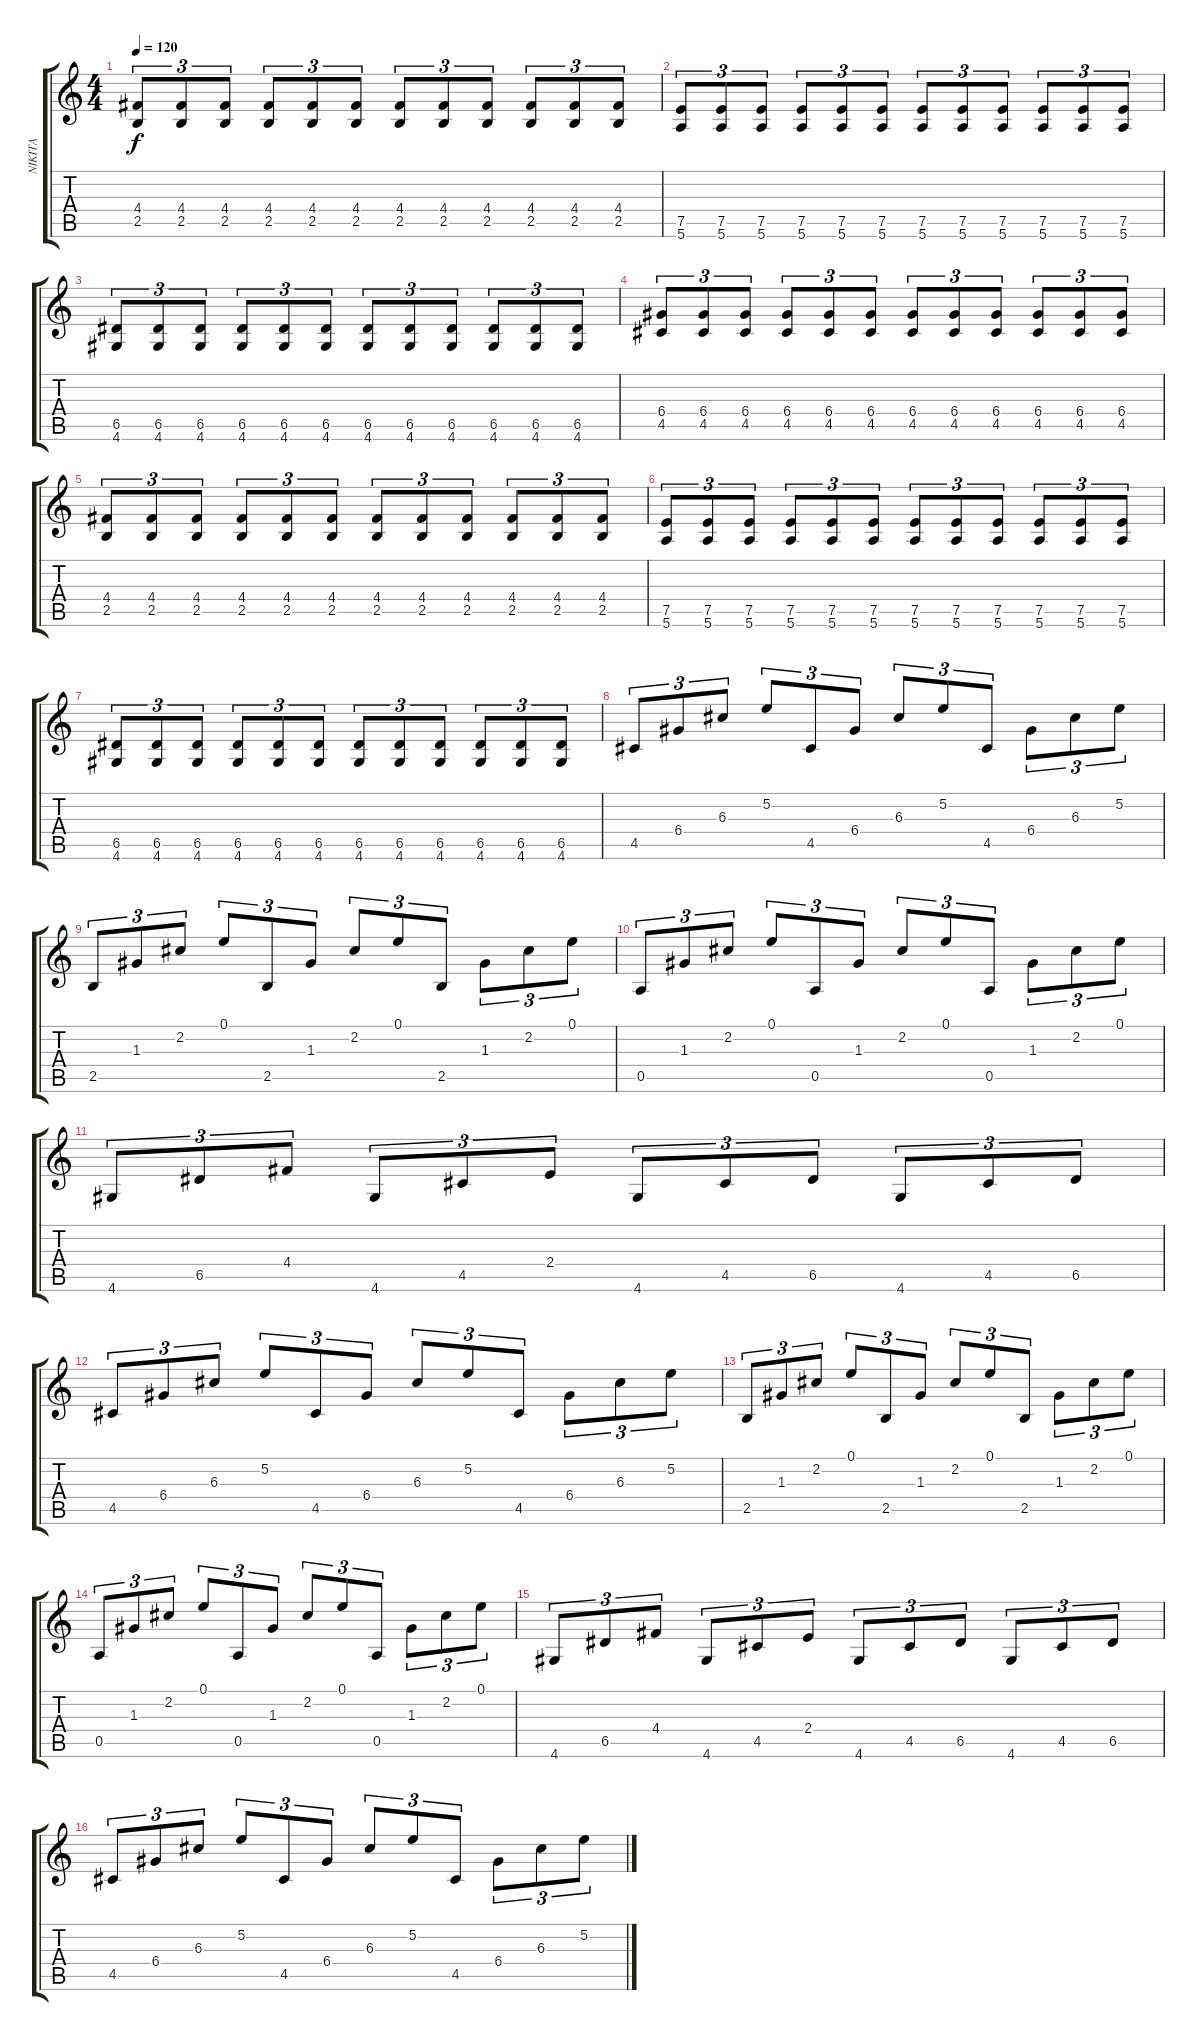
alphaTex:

\track ("NIKITA" "NIKITA") {instrument acousticguitarsteel}
\staff {score tabs}
\tuning (E4 B3 G3 D3 A2 E2) {hide}
\ts (4 4)
\tempo 120
\clef g2
\ks c
(4.4 2.5).8{tu (3 2) dy f} (4.4 2.5).8{tu (3 2)} (4.4 2.5).8{tu (3 2)} (4.4 2.5).8{tu (3 2)} (4.4 2.5).8{tu (3 2)} (4.4 2.5).8{tu (3 2)} (4.4 2.5).8{tu (3 2)} (4.4 2.5).8{tu (3 2)} (4.4 2.5).8{tu (3 2)} (4.4 2.5).8{tu (3 2)} (4.4 2.5).8{tu (3 2)} (4.4 2.5).8{tu (3 2)} |
(7.5 5.6).8{tu (3 2)} (7.5 5.6).8{tu (3 2)} (7.5 5.6).8{tu (3 2)} (7.5 5.6).8{tu (3 2)} (7.5 5.6).8{tu (3 2)} (7.5 5.6).8{tu (3 2)} (7.5 5.6).8{tu (3 2)} (7.5 5.6).8{tu (3 2)} (7.5 5.6).8{tu (3 2)} (7.5 5.6).8{tu (3 2)} (7.5 5.6).8{tu (3 2)} (7.5 5.6).8{tu (3 2)} |
(6.5 4.6).8{tu (3 2)} (6.5 4.6).8{tu (3 2)} (6.5 4.6).8{tu (3 2)} (6.5 4.6).8{tu (3 2)} (6.5 4.6).8{tu (3 2)} (6.5 4.6).8{tu (3 2)} (6.5 4.6).8{tu (3 2)} (6.5 4.6).8{tu (3 2)} (6.5 4.6).8{tu (3 2)} (6.5 4.6).8{tu (3 2)} (6.5 4.6).8{tu (3 2)} (6.5 4.6).8{tu (3 2)} |
(6.4 4.5).8{tu (3 2) instrument distortionguitar} (6.4 4.5).8{tu (3 2)} (6.4 4.5).8{tu (3 2)} (6.4 4.5).8{tu (3 2)} (6.4 4.5).8{tu (3 2)} (6.4 4.5).8{tu (3 2)} (6.4 4.5).8{tu (3 2)} (6.4 4.5).8{tu (3 2)} (6.4 4.5).8{tu (3 2)} (6.4 4.5).8{tu (3 2)} (6.4 4.5).8{tu (3 2)} (6.4 4.5).8{tu (3 2)} |
(4.4 2.5).8{tu (3 2)} (4.4 2.5).8{tu (3 2)} (4.4 2.5).8{tu (3 2)} (4.4 2.5).8{tu (3 2)} (4.4 2.5).8{tu (3 2)} (4.4 2.5).8{tu (3 2)} (4.4 2.5).8{tu (3 2)} (4.4 2.5).8{tu (3 2)} (4.4 2.5).8{tu (3 2)} (4.4 2.5).8{tu (3 2)} (4.4 2.5).8{tu (3 2)} (4.4 2.5).8{tu (3 2)} |
(7.5 5.6).8{tu (3 2)} (7.5 5.6).8{tu (3 2)} (7.5 5.6).8{tu (3 2)} (7.5 5.6).8{tu (3 2)} (7.5 5.6).8{tu (3 2)} (7.5 5.6).8{tu (3 2)} (7.5 5.6).8{tu (3 2)} (7.5 5.6).8{tu (3 2)} (7.5 5.6).8{tu (3 2)} (7.5 5.6).8{tu (3 2)} (7.5 5.6).8{tu (3 2)} (7.5 5.6).8{tu (3 2)} |
(6.5 4.6).8{tu (3 2)} (6.5 4.6).8{tu (3 2)} (6.5 4.6).8{tu (3 2)} (6.5 4.6).8{tu (3 2)} (6.5 4.6).8{tu (3 2)} (6.5 4.6).8{tu (3 2)} (6.5 4.6).8{tu (3 2)} (6.5 4.6).8{tu (3 2)} (6.5 4.6).8{tu (3 2)} (6.5 4.6).8{tu (3 2)} (6.5 4.6).8{tu (3 2)} (6.5 4.6).8{tu (3 2)} |
4.5.8{tu (3 2) instrument acousticguitarsteel} 6.4.8{tu (3 2)} 6.3.8{tu (3 2)} 5.2.8{tu (3 2)} 4.5.8{tu (3 2)} 6.4.8{tu (3 2)} 6.3.8{tu (3 2)} 5.2.8{tu (3 2)} 4.5.8{tu (3 2)} 6.4.8{tu (3 2)} 6.3.8{tu (3 2)} 5.2.8{tu (3 2)} |
2.5.8{tu (3 2)} 1.3.8{tu (3 2)} 2.2.8{tu (3 2)} 0.1.8{tu (3 2)} 2.5.8{tu (3 2)} 1.3.8{tu (3 2)} 2.2.8{tu (3 2)} 0.1.8{tu (3 2)} 2.5.8{tu (3 2)} 1.3.8{tu (3 2)} 2.2.8{tu (3 2)} 0.1.8{tu (3 2)} |
0.5.8{tu (3 2)} 1.3.8{tu (3 2)} 2.2.8{tu (3 2)} 0.1.8{tu (3 2)} 0.5.8{tu (3 2)} 1.3.8{tu (3 2)} 2.2.8{tu (3 2)} 0.1.8{tu (3 2)} 0.5.8{tu (3 2)} 1.3.8{tu (3 2)} 2.2.8{tu (3 2)} 0.1.8{tu (3 2)} |
4.6.8{tu (3 2)} 6.5.8{tu (3 2)} 4.4.8{tu (3 2)} 4.6.8{tu (3 2)} 4.5.8{tu (3 2)} 2.4.8{tu (3 2)} 4.6.8{tu (3 2)} 4.5.8{tu (3 2)} 6.5.8{tu (3 2)} 4.6.8{tu (3 2)} 4.5.8{tu (3 2)} 6.5.8{tu (3 2)} |
4.5.8{tu (3 2)} 6.4.8{tu (3 2)} 6.3.8{tu (3 2)} 5.2.8{tu (3 2)} 4.5.8{tu (3 2)} 6.4.8{tu (3 2)} 6.3.8{tu (3 2)} 5.2.8{tu (3 2)} 4.5.8{tu (3 2)} 6.4.8{tu (3 2)} 6.3.8{tu (3 2)} 5.2.8{tu (3 2)} |
2.5.8{tu (3 2)} 1.3.8{tu (3 2)} 2.2.8{tu (3 2)} 0.1.8{tu (3 2)} 2.5.8{tu (3 2)} 1.3.8{tu (3 2)} 2.2.8{tu (3 2)} 0.1.8{tu (3 2)} 2.5.8{tu (3 2)} 1.3.8{tu (3 2)} 2.2.8{tu (3 2)} 0.1.8{tu (3 2)} |
0.5.8{tu (3 2)} 1.3.8{tu (3 2)} 2.2.8{tu (3 2)} 0.1.8{tu (3 2)} 0.5.8{tu (3 2)} 1.3.8{tu (3 2)} 2.2.8{tu (3 2)} 0.1.8{tu (3 2)} 0.5.8{tu (3 2)} 1.3.8{tu (3 2)} 2.2.8{tu (3 2)} 0.1.8{tu (3 2)} |
4.6.8{tu (3 2)} 6.5.8{tu (3 2)} 4.4.8{tu (3 2)} 4.6.8{tu (3 2)} 4.5.8{tu (3 2)} 2.4.8{tu (3 2)} 4.6.8{tu (3 2)} 4.5.8{tu (3 2)} 6.5.8{tu (3 2)} 4.6.8{tu (3 2)} 4.5.8{tu (3 2)} 6.5.8{tu (3 2)} |
4.5.8{tu (3 2)} 6.4.8{tu (3 2)} 6.3.8{tu (3 2)} 5.2.8{tu (3 2)} 4.5.8{tu (3 2)} 6.4.8{tu (3 2)} 6.3.8{tu (3 2)} 5.2.8{tu (3 2)} 4.5.8{tu (3 2)} 6.4.8{tu (3 2)} 6.3.8{tu (3 2)} 5.2.8{tu (3 2)}
